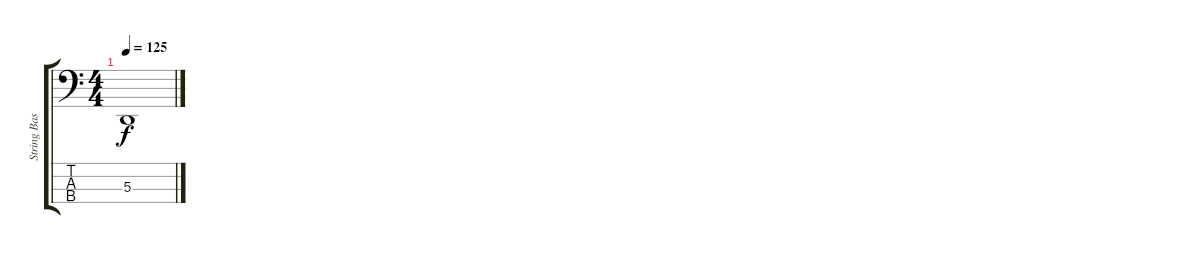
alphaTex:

\track ("String Bass" "String Bas") {instrument stringensemble1}
\staff {score tabs}
\tuning (G2 D2 A1 E1) {hide}
\ts (4 4)
\tempo 125
\clef f4
\ks c
5.3.1{dy f}
